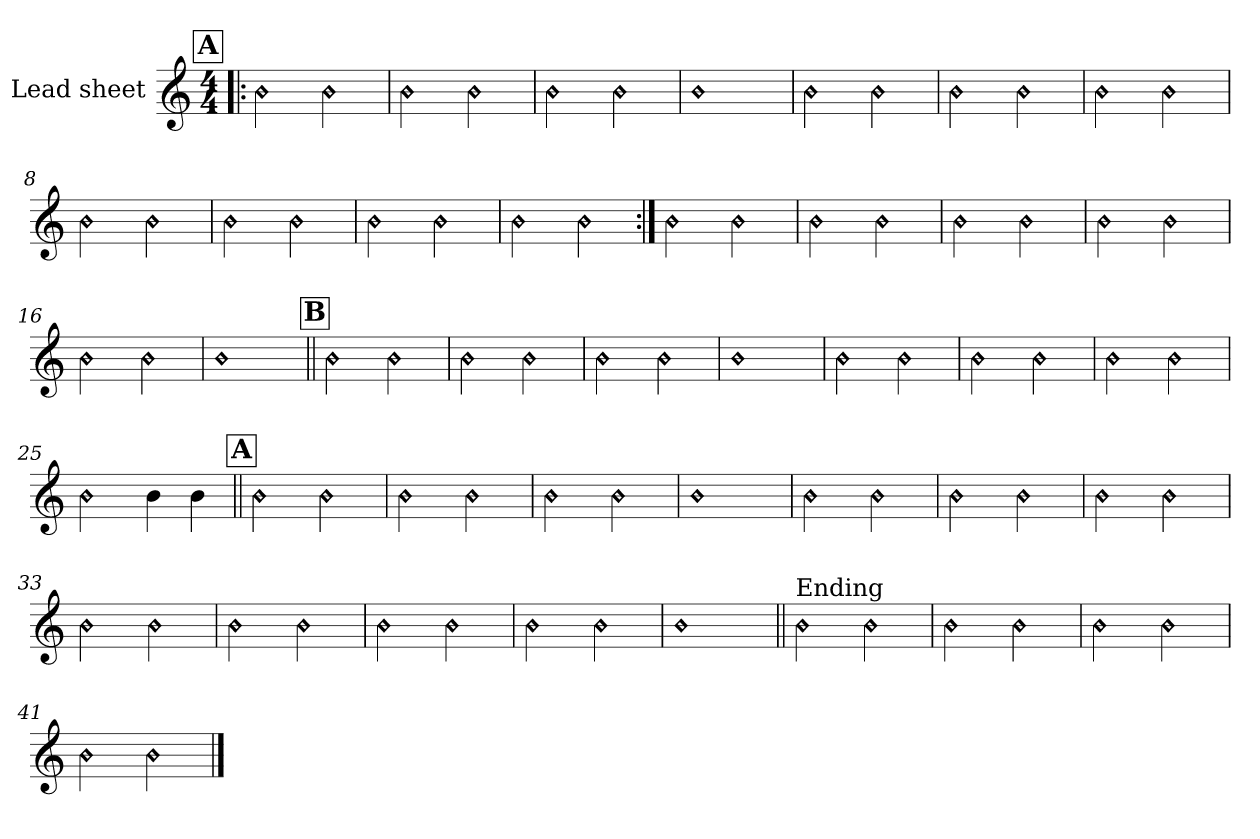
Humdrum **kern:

**kern
*part1
*staff1
*I"Lead sheet
*clefG2
*k[]
*C:
*M4/4
!!LO:REH:place=s1:a:t=A
=1!|:
!LO:N:head=diamond
2b
!LO:N:head=diamond
2b
=2
!LO:N:head=diamond
2b
!LO:N:head=diamond
2b
=3
!LO:N:head=diamond
2b
!LO:N:head=diamond
2b
=4
!LO:N:head=diamond
1b
!!LO:LB:g=z
=5
!LO:N:head=diamond
2b
!LO:N:head=diamond
2b
=6
!LO:N:head=diamond
2b
!LO:N:head=diamond
2b
=7
!LO:N:head=diamond
2b
!LO:N:head=diamond
2b
=8
!LO:N:head=diamond
2b
!LO:N:head=diamond
2b
!!LO:LB:g=z
=9
!LO:N:head=diamond
2b
!LO:N:head=diamond
2b
=10
!LO:N:head=diamond
2b
!LO:N:head=diamond
2b
=11
!LO:N:head=diamond
2b
!LO:N:head=diamond
2b
=12:|!
!LO:N:head=diamond
2b
!LO:N:head=diamond
2b
!!LO:LB:g=z
=13
!LO:N:head=diamond
2b
!LO:N:head=diamond
2b
=14
!LO:N:head=diamond
2b
!LO:N:head=diamond
2b
=15
!LO:N:head=diamond
2b
!LO:N:head=diamond
2b
=16
!LO:N:head=diamond
2b
!LO:N:head=diamond
2b
!!LO:LB:g=z
=17
!LO:N:head=diamond
1b
!!LO:REH:place=s1:a:t=B
=18||
!LO:N:head=diamond
2b
!LO:N:head=diamond
2b
=19
!LO:N:head=diamond
2b
!LO:N:head=diamond
2b
=20
!LO:N:head=diamond
2b
!LO:N:head=diamond
2b
!!LO:LB:g=z
=21
!LO:N:head=diamond
1b
=22
!LO:N:head=diamond
2b
!LO:N:head=diamond
2b
=23
!LO:N:head=diamond
2b
!LO:N:head=diamond
2b
=24
!LO:N:head=diamond
2b
!LO:N:head=diamond
2b
!!LO:LB:g=z
=25
!LO:N:head=diamond
2b
4b\
4b\
!!LO:REH:place=s1:a:t=A
=26||
!LO:N:head=diamond
2b
!LO:N:head=diamond
2b
=27
!LO:N:head=diamond
2b
!LO:N:head=diamond
2b
=28
!LO:N:head=diamond
2b
!LO:N:head=diamond
2b
!!LO:LB:g=z
=29
!LO:N:head=diamond
1b
=30
!LO:N:head=diamond
2b
!LO:N:head=diamond
2b
=31
!LO:N:head=diamond
2b
!LO:N:head=diamond
2b
=32
!LO:N:head=diamond
2b
!LO:N:head=diamond
2b
!!LO:LB:g=z
=33
!LO:N:head=diamond
2b
!LO:N:head=diamond
2b
=34
!LO:N:head=diamond
2b
!LO:N:head=diamond
2b
=35
!LO:N:head=diamond
2b
!LO:N:head=diamond
2b
=36
!LO:N:head=diamond
2b
!LO:N:head=diamond
2b
!!LO:LB:g=z
=37
!LO:N:head=diamond
1b
=38||
!LO:TX:a:t=Ending
!LO:N:head=diamond
2b
!LO:N:head=diamond
2b
=39
!LO:N:head=diamond
2b
!LO:N:head=diamond
2b
=40
!LO:N:head=diamond
2b
!LO:N:head=diamond
2b
!!LO:LB:g=z
=41
!LO:N:head=diamond
2b
!LO:N:head=diamond
2b
==
*-
